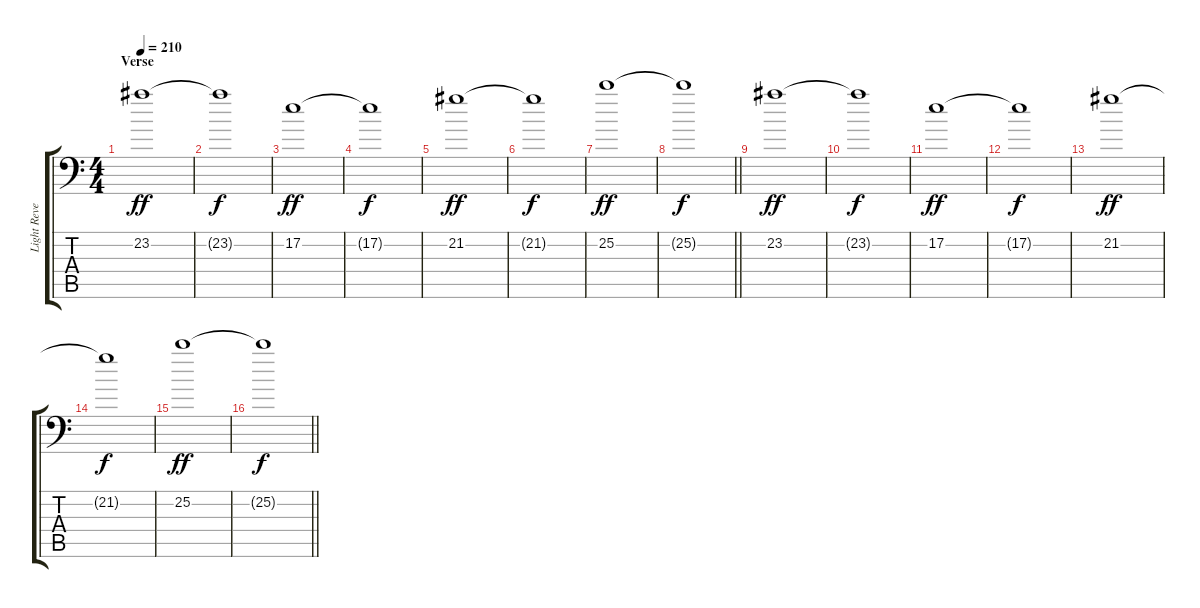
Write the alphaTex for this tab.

\track ("Light Reverb Pad" "Light Reve") {instrument pad5bowed}
\staff {score tabs}
\tuning (B8 B3 G3 D3 A2 C-1) {hide}
\ts (4 4)
\section ("" "Verse")
\tempo 210
\clef f4
\ks c
23.2.1{dy ff} |
23.2{t}.1{dy f} |
17.2.1{dy ff} |
17.2{t}.1{dy f} |
21.2.1{dy ff} |
21.2{t}.1{dy f} |
25.2.1{dy ff} |
\barLineRight lightlight
25.2{t}.1{dy f} |
23.2.1{dy ff} |
23.2{t}.1{dy f} |
17.2.1{dy ff} |
17.2{t}.1{dy f} |
21.2.1{dy ff} |
21.2{t}.1{dy f} |
25.2.1{dy ff} |
\barLineRight lightlight
25.2{t}.1{dy f}
